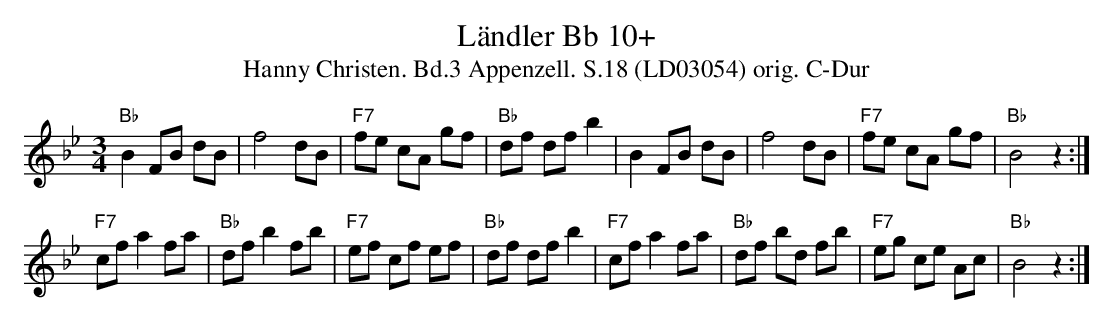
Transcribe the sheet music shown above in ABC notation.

X:1
T:Ländler Bb 10+
T:Hanny Christen. Bd.3 Appenzell. S.18 (LD03054) orig. C-Dur
M:3/4
L:1/8
K:Bbmaj
"Bb"B2 FB dB | f4 dB | "F7"fe cA gf | "Bb"df df b2 | \
B2 FB dB | f4 dB | "F7"fe cA gf | "Bb"B4 z2 :|
"F7"cf a2 fa | "Bb"df b2 fb | "F7"ef cf ef | "Bb"df df b2 | \
"F7"cf a2 fa | "Bb"df bd fb | "F7"eg ce Ac | "Bb"B4 z2 :|
